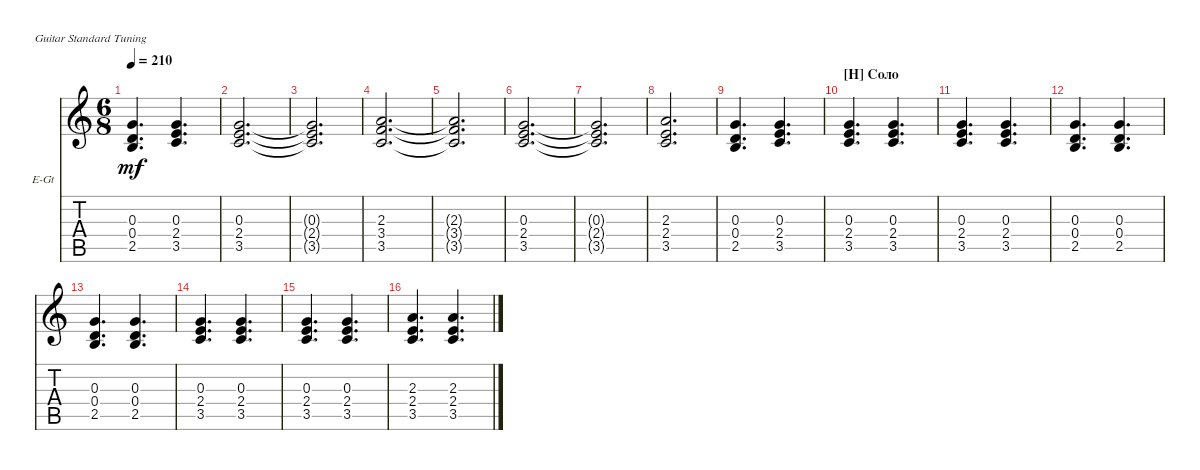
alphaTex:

\defaultSystemsLayout 4
\bracketExtendMode nobrackets
\firstSystemTrackNameOrientation horizontal
\otherSystemsTrackNameOrientation horizontal
\track ("Подложка баян" "E-Gt") {instrument electricguitarclean}
\staff {score tabs}
\tuning (E4 B3 G3 D3 A2 E2)
\ts (6 8)
\tempo 210
\clef g2
\scale
0.333333
\ks c
(2.5 0.4 0.3).4{d dy mf} (3.5 2.4 0.3).4{d} |
\scale
0.333333 (3.5 2.4 0.3).2{d} |
\scale
0.333333 (3.5{t} 2.4{t} 0.3{t}).2{d} |
\scale
0.333333 (3.5 3.4 2.3).2{d} |
\scale
0.333333 (2.3{t} 3.4{t} 3.5{t}).2{d} |
\scale
0.333333 (3.5 2.4 0.3).2{d} |
\scale
0.333333 (3.5{t} 2.4{t} 0.3{t}).2{d} |
\scale
0.333333 (3.5 2.4 2.3).2{d} |
\scale
0.333333 (2.5 0.4 0.3).4{d} (3.5 2.4 0.3).4{d} |
\section ("H" "Соло")
\scale
0.333333 (3.5 2.4 0.3).4{d} (3.5 2.4 0.3).4{d} |
\scale
0.333333 (3.5 2.4 0.3).4{d} (3.5 2.4 0.3).4{d} |
\scale
0.333333 (2.5 0.4 0.3).4{d} (2.5 0.4 0.3).4{d} |
\scale
0.333333 (2.5 0.4 0.3).4{d} (2.5 0.4 0.3).4{d} |
\scale
0.333333 (3.5 2.4 0.3).4{d} (3.5 2.4 0.3).4{d} |
\scale
0.333333 (3.5 2.4 0.3).4{d} (3.5 2.4 0.3).4{d} |
\scale
0.333333 (3.5 2.4 2.3).4{d} (3.5 2.4 2.3).4{d}
